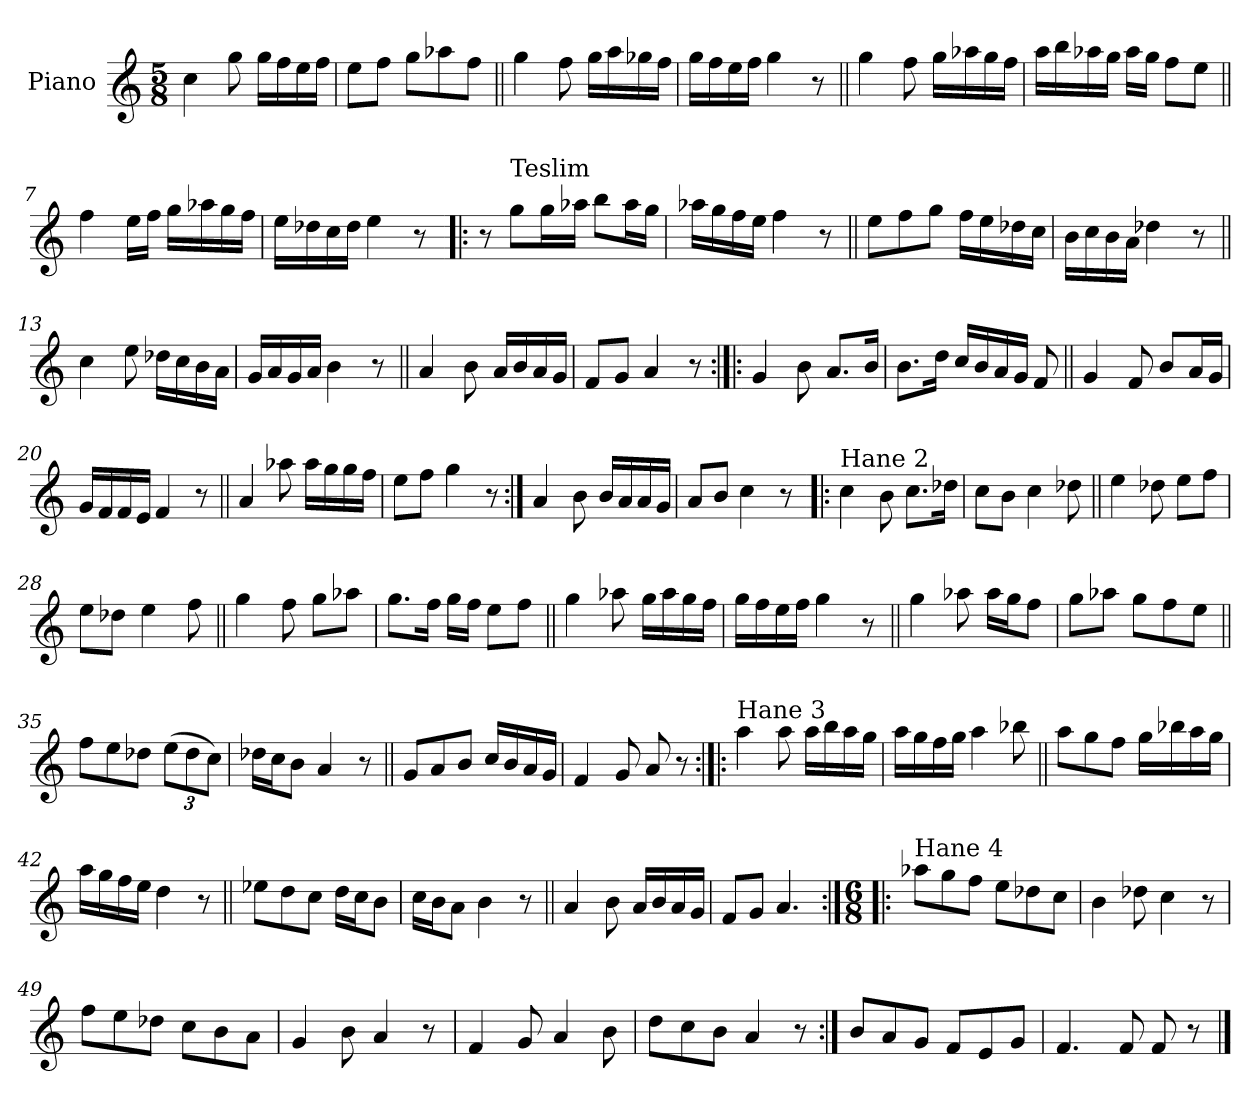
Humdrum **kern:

**kern
*part1
*staff1
*I"Piano
*I'Pno.
*clefG2
*k[]
*M5/8
=1
4cc\
8gg\
16gg\LL
16ff\
16ee\
16ff\JJ
=2
8ee\L
8ff\J
8gg\L
8aa-X\
8ff\J
=3||
4gg\
8ff\
16gg\LL
16aa\
16gg-X\
16ff\JJ
=4
16gg\LL
16ff\
16ee\
16ff\JJ
4gg\
8r
=5||
4gg\
8ff\
16gg\LL
16aa-X\
16gg\
16ff\JJ
!!LO:LB:g=z
=6
16aa\LL
16bb\
16aa-X\
16gg\JJ
16aa-\LL
16gg\JJ
8ff\L
8ee\J
=7||
4ff\
16ee\LL
16ff\JJ
16gg\LL
16aa-X\
16gg\
16ff\JJ
=8
16ee\LL
16dd-X\
16cc\
16dd-\JJ
4ee\
8r
=9!|:
8r
!LO:TX:a:t=Teslim
8gg\L
16gg\L
16aa-X\JJ
8bb\L
16aa-\L
16gg\JJ
=10
16aa-X\LL
16gg\
16ff\
16ee\JJ
4ff\
8r
!!LO:LB:g=z
=11||
8ee\L
8ff\
8gg\J
16ff\LL
16ee\
16dd-X\
16cc\JJ
=12
16b\LL
16cc\
16b\
16a\JJ
4dd-X\
8r
=13||
4cc\
8ee\
16dd-X\LL
16cc\
16b\
16a\JJ
=14
16g/LL
16a/
16g/
16a/JJ
4b\
8r
=15||
4a/
8b\
16a/LL
16b/
16a/
16g/JJ
=16
8f/L
8g/J
4a/
8r
=17:|!|:
4g/
8b\
8.a/L
16b/Jk
!!LO:LB:g=z
=18
8.b\L
16dd\Jk
16cc/LL
16b/
16a/
16g/JJ
8f/
=19||
4g/
8f/
8b/L
16a/L
16g/JJ
=20
16g/LL
16f/
16f/
16e/JJ
4f/
8r
=21||
4a/
8aa-X\
16aa-\LL
16gg\
16gg\
16ff\JJ
=22
8ee\L
8ff\J
4gg\
8r
=23:|!
4a/
8b\
16b/LL
16a/
16a/
16g/JJ
=24
8a/L
8b/J
4cc\
8r
!!LO:LB:g=z
=25!|:
!LO:TX:a:t=Hane 2
4cc\
8b\
8.cc\L
16dd-X\Jk
=26
8cc\L
8b\J
4cc\
8dd-X\
=27||
4ee\
8dd-X\
8ee\L
8ff\J
=28
8ee\L
8dd-X\J
4ee\
8ff\
=29||
4gg\
8ff\
8gg\L
8aa-X\J
=30
8.gg\L
16ff\Jk
16gg\LL
16ff\JJ
8ee\L
8ff\J
=31||
4gg\
8aa-X\
16gg\LL
16aa-\
16gg\
16ff\JJ
!!LO:LB:g=z
=32
16gg\LL
16ff\
16ee\
16ff\JJ
4gg\
8r
=33||
4gg\
8aa-X\
16aa-\LL
16gg\J
8ff\J
=34
8gg\L
8aa-X\J
8gg\L
8ff\
8ee\J
=35||
8ff\L
8ee\
8dd-X\J
*Xbrackettup
(>12ee\L
12dd-\
12cc\J)
=36
16dd-X\LL
16cc\J
8b\J
4a/
8r
=37||
8g/L
8a/
8b/J
16cc/LL
16b/
16a/
16g/JJ
=38
4f/
8g/
8a/
8r
!!LO:LB:g=z
=39:|!|:
!LO:TX:a:t=Hane 3
4aa\
8aa\
16aa\LL
16bb\
16aa\
16gg\JJ
=40
16aa\LL
16gg\
16ff\
16gg\JJ
4aa\
8bb-X\
=41||
8aa\L
8gg\
8ff\J
16gg\LL
16bb-X\
16aa\
16gg\JJ
=42
16aa\LL
16gg\
16ff\
16ee\JJ
4dd\
8r
=43||
8ee-X\L
8dd\
8cc\J
16dd\LL
16cc\J
8b\J
=44
16cc\LL
16b\J
8a\J
4b\
8r
!!LO:LB:g=z
=45||
4a/
8b\
16a/LL
16b/
16a/
16g/JJ
=46
8f/L
8g/J
4.a/
=47:|!|:
*M6/8
!LO:TX:a:t=Hane 4
8aa-X\L
8gg\
8ff\J
8ee\L
8dd-X\
8cc\J
=48
4b\
8dd-X\
4cc\
8r
=49
8ff\L
8ee\
8dd-X\J
8cc\L
8b\
8a\J
=50
4g/
8b\
4a/
8r
=51
4f/
8g/
4a/
8b\
!!LO:LB:g=z
=52
8dd\L
8cc\
8b\J
4a/
8r
=53:|!
8b/L
8a/
8g/J
8f/L
8e/
8g/J
=54
4.f/
8f/
8f/
8r
==
*-
